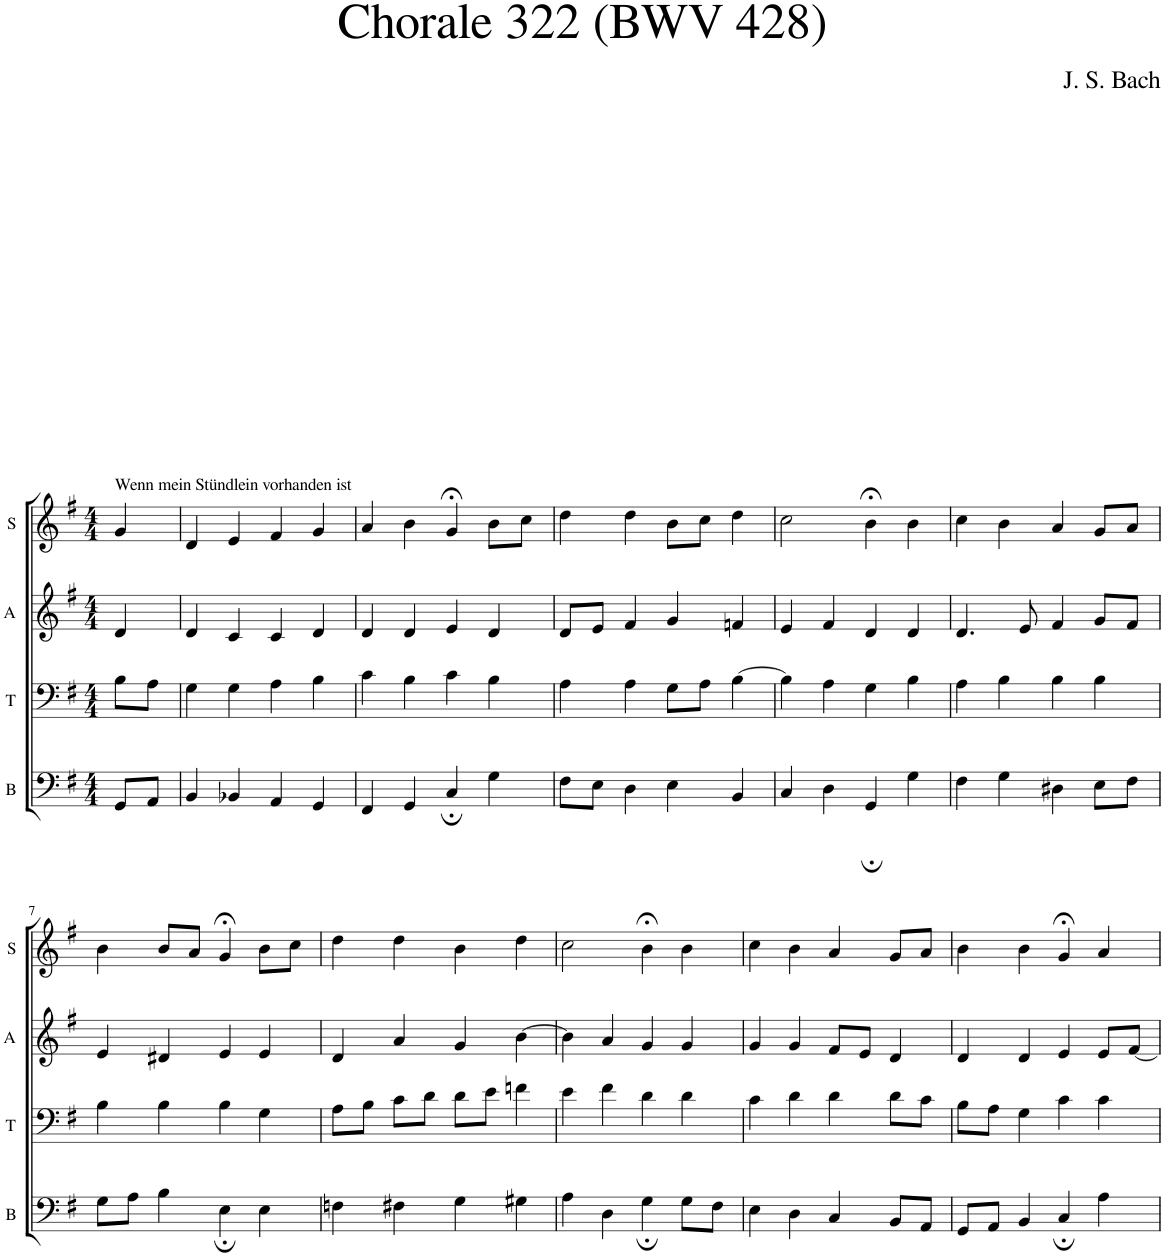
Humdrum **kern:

**kern	**kern	**kern	**kern
*part4	*part3	*part2	*part1
*staff4	*staff3	*staff2	*staff1
*I"B	*I"T	*I"A	*I"S
*I'B	*I'T	*I'A	*I'S
*clefF4	*clefF4	*clefG2	*clefG2
*k[f#]	*k[f#]	*k[f#]	*k[f#]
*M4/4	*M4/4	*M4/4	*M4/4
=1	=1	=1	=1
!	!	!	!LO:TX:a:t=Wenn mein Stündlein vorhanden ist
8GG/L	8B\L	4d/	4g/
8AA/J	8A\J	.	.
=2	=2	=2	=2
4BB/	4G\	4d/	4d/
4BB-X/	4G\	4c/	4e/
4AA/	4A\	4c/	4f#/
4GG/	4B\	4d/	4g/
=3	=3	=3	=3
4FF#/	4c\	4d/	4a/
4GG/	4B\	4d/	4b\
4C;/	4c\	4e/	4g;</
4G\	4B\	4d/	8b\L
.	.	.	8cc\J
=4	=4	=4	=4
8F#\L	4A\	8d/L	4dd\
8E\J	.	8e/J	.
4D\	4A\	4f#/	4dd\
4E\	8G\L	4g/	8b\L
.	8A\J	.	8cc\J
4BB/	[4B\	4fn/	4dd\
=5	=5	=5	=5
4C/	4B\]	4e/	2cc\
4D\	4A\	4f#/	.
4GG;/	4G\	4d/	4b;<\
4G\	4B\	4d/	4b\
=6	=6	=6	=6
4F#\	4A\	4.d/	4cc\
4G\	4B\	.	4b\
.	.	8e/	.
4D#X\	4B\	4f#/	4a/
8E\L	4B\	8g/L	8g/L
8F#\J	.	8f#/J	8a/J
!!LO:LB:g=z
=7	=7	=7	=7
8G\L	4B\	4e/	4b\
8A\J	.	.	.
4B\	4B\	4d#X/	8b/L
.	.	.	8a/J
4E;\	4B\	4e/	4g;</
4E\	4G\	4e/	8b\L
.	.	.	8cc\J
=8	=8	=8	=8
4Fn\	8A\L	4d/	4dd\
.	8B\J	.	.
4F#X\	8c\L	4a/	4dd\
.	8d\J	.	.
4G\	8d\L	4g/	4b\
.	8e\J	.	.
4G#X\	4fn\	[4b\	4dd\
=9	=9	=9	=9
4A\	4e\	4b\]	2cc\
4D\	4f#\	4a/	.
4G;\	4d\	4g/	4b;<\
8G\L	4d\	4g/	4b\
8F#\J	.	.	.
=10	=10	=10	=10
4E\	4c\	4g/	4cc\
4D\	4d\	4g/	4b\
4C/	4d\	8f#/L	4a/
.	.	8e/J	.
8BB/L	8d\L	4d/	8g/L
8AA/J	8c\J	.	8a/J
=11	=11	=11	=11
8GG/L	8B\L	4d/	4b\
8AA/J	8A\J	.	.
4BB/	4G\	4d/	4b\
4C;/	4c\	4e/	4g;</
4A\	4c\	8e/L	4a/
.	.	[8f#/J	.
=	=	=	=
*-	*-	*-	*-
